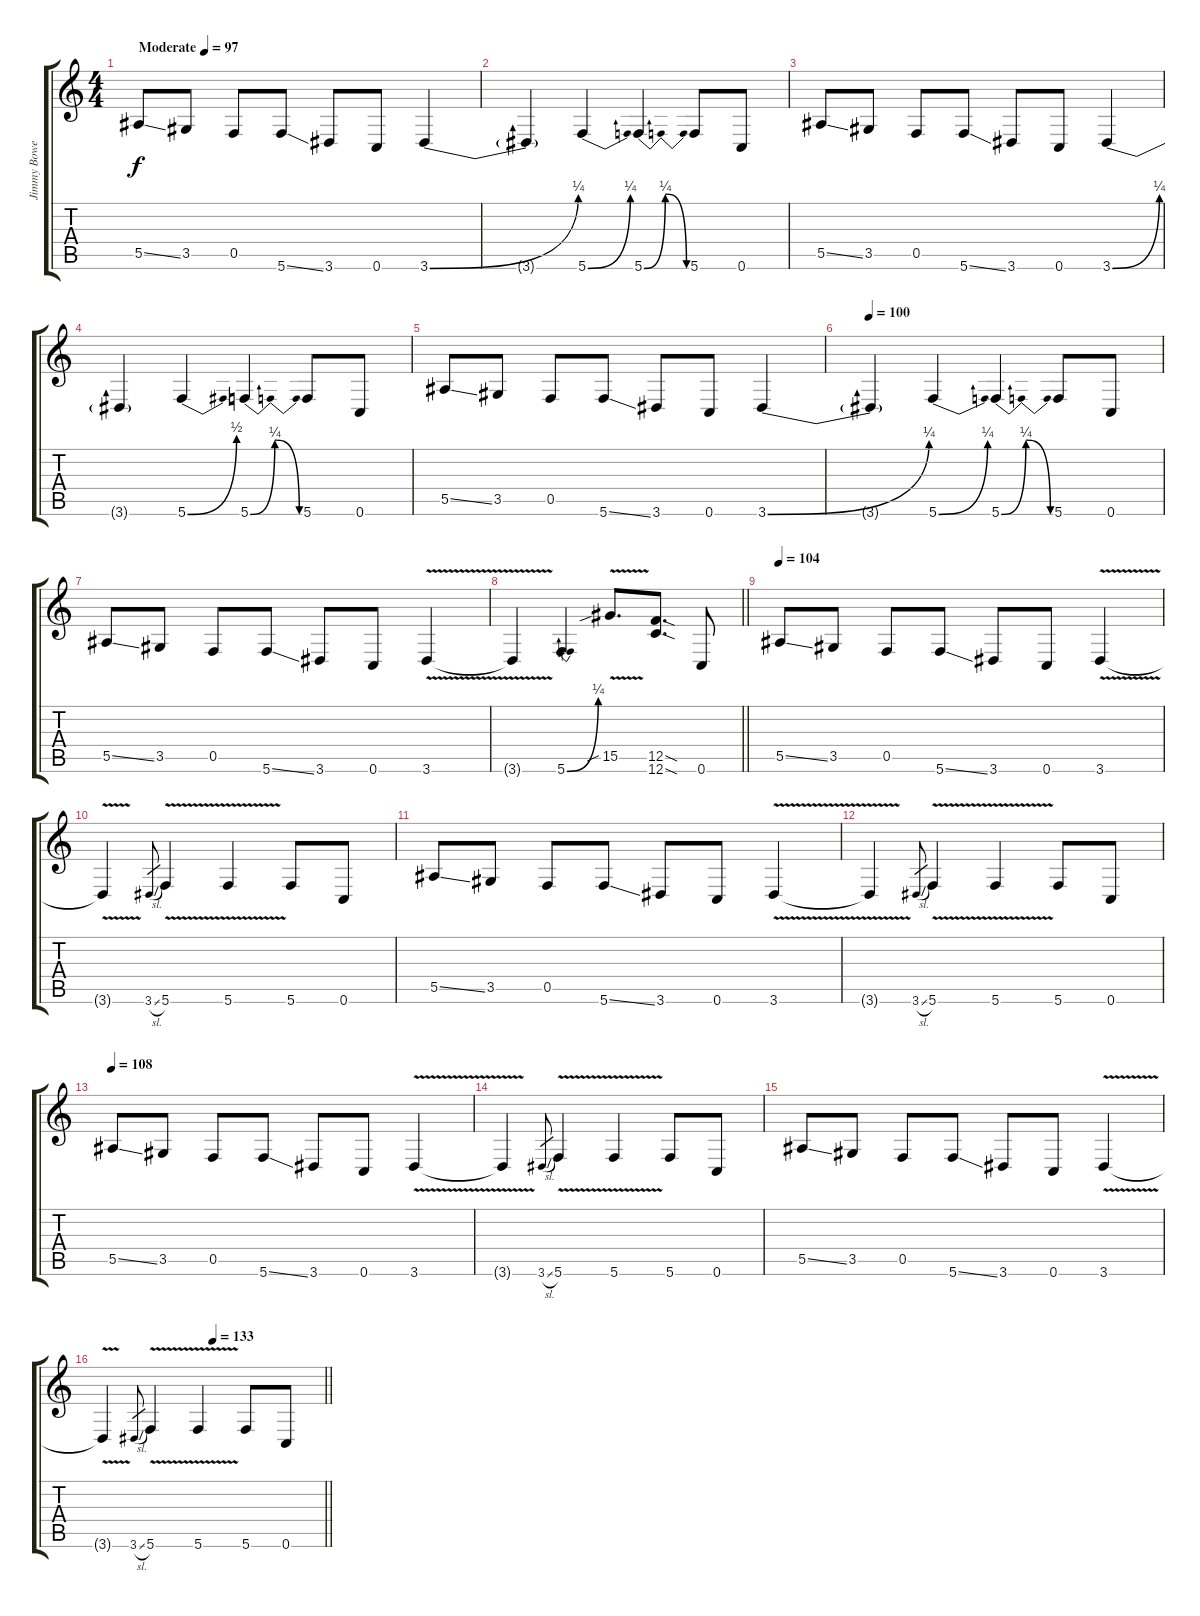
\track ("Jimmy Bower" "Jimmy Bowe") {instrument distortionguitar}
\staff {score tabs}
\tuning (C4 G3 Eb3 Bb2 F2 C2) {hide}
\ts (4 4)
\tempo (97 "Moderate")
\clef g2
\ks c
5.5{ss}.8{dy f instrument distortionguitar} 3.5.8 0.5.8 5.6{ss}.8 3.6.8 0.6.8 3.6{be (bend 0 0 60 1)}.4 |
3.6{t}.4 5.6{be (bend 0 0 60 1)}.4 5.6{be (bendrelease 0 0 15 1 40 1 60 0)}.4 5.6.8 0.6.8 |
5.5{ss}.8 3.5.8 0.5.8 5.6{ss}.8 3.6.8 0.6.8 3.6{be (bend 0 0 60 1)}.4 |
3.6{t}.4 5.6{be (bend 0 0 60 2)}.4 5.6{be (bendrelease 0 0 15 1 40 1 60 0)}.4 5.6.8 0.6.8 |
5.5{ss}.8 3.5.8 0.5.8 5.6{ss}.8 3.6.8 0.6.8 3.6{be (bend 0 0 60 1)}.4 |
\tempo 100
3.6{t}.4 5.6{be (bend 0 0 60 1)}.4 5.6{be (bendrelease 0 0 15 1 40 1 60 0)}.4 5.6.8 0.6.8 |
5.5{ss}.8 3.5.8 0.5.8 5.6{ss}.8 3.6.8 0.6.8 3.6{v}.4 |
\barLineRight lightlight
3.6{t}.4 5.6{be (bend 0 0 60 1)}.4 15.5{v sib}.8{d} (12.5{sod} 12.6{sod}).8{d} 0.6.8 |
\section ("" "")
\tempo 104
5.5{ss}.8 3.5.8 0.5.8 5.6{ss}.8 3.6.8 0.6.8 3.6{v}.4 |
3.6{t}.4 3.6{sl}.8{gr} 5.6{v}.4 5.6{v}.4 5.6.8 0.6.8 |
5.5{ss}.8 3.5.8 0.5.8 5.6{ss}.8 3.6.8 0.6.8 3.6{v}.4 |
3.6{t}.4 3.6{sl}.8{gr} 5.6{v}.4 5.6{v}.4 5.6.8 0.6.8 |
\tempo 108
5.5{ss}.8 3.5.8 0.5.8 5.6{ss}.8 3.6.8 0.6.8 3.6{v}.4 |
3.6{t}.4 3.6{sl}.8{gr} 5.6{v}.4 5.6{v}.4 5.6.8 0.6.8 |
5.5{ss}.8 3.5.8 0.5.8 5.6{ss}.8 3.6.8 0.6.8 3.6{v}.4 |
\tempo (133 0.5)
\barLineRight lightlight
3.6{t}.4 3.6{sl}.8{gr} 5.6{v}.4 5.6{v}.4 5.6.8 0.6.8
